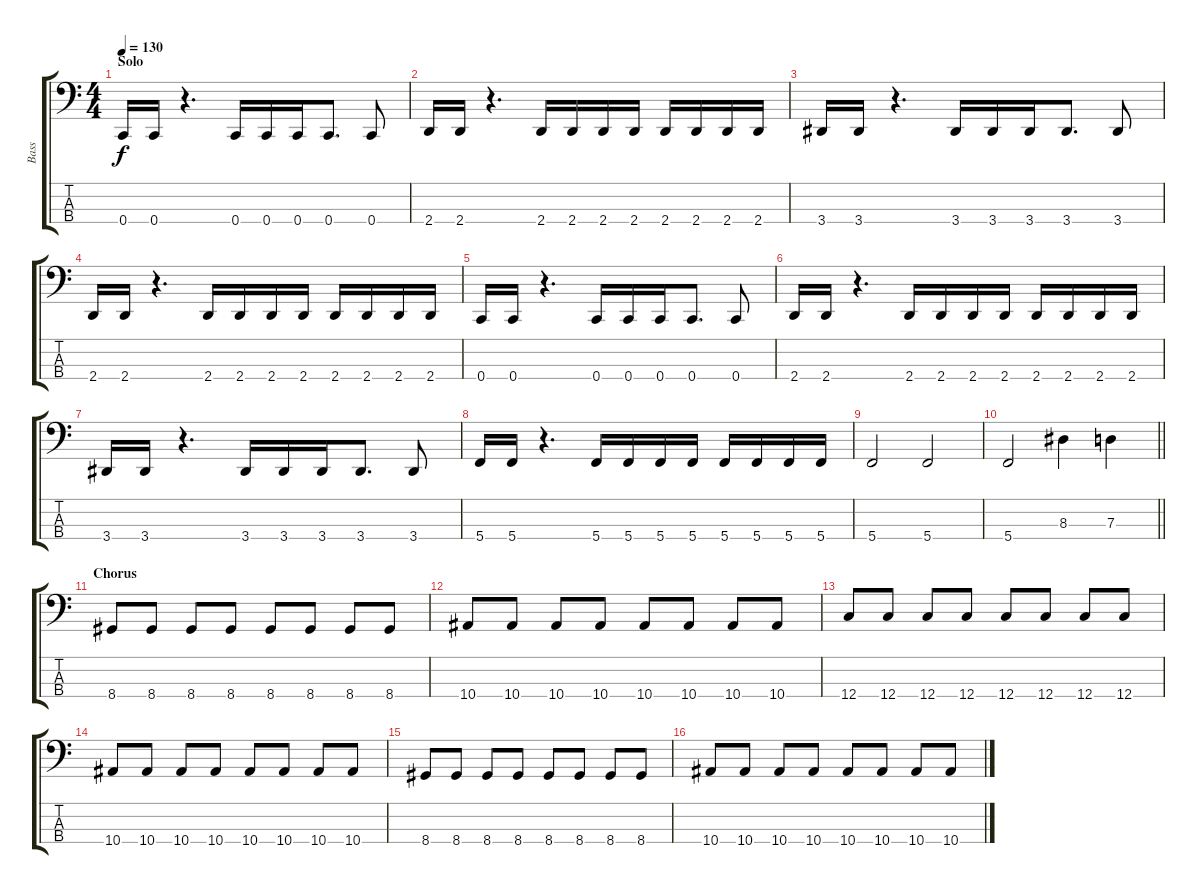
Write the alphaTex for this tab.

\track ("Bass" "Bass") {instrument electricbasspick}
\staff {score tabs}
\tuning (F2 C2 G1 C1) {hide}
\ts (4 4)
\section ("" "Solo")
\tempo 130
\clef f4
\ks c
0.4.16{dy f} 0.4.16 r.4{d} 0.4.16 0.4.16 0.4.16 0.4.8{d} 0.4.8 |
2.4.16 2.4.16 r.4{d} 2.4.16 2.4.16 2.4.16 2.4.16 2.4.16 2.4.16 2.4.16 2.4.16 |
3.4.16 3.4.16 r.4{d} 3.4.16 3.4.16 3.4.16 3.4.8{d} 3.4.8 |
2.4.16 2.4.16 r.4{d} 2.4.16 2.4.16 2.4.16 2.4.16 2.4.16 2.4.16 2.4.16 2.4.16 |
0.4.16 0.4.16 r.4{d} 0.4.16 0.4.16 0.4.16 0.4.8{d} 0.4.8 |
2.4.16 2.4.16 r.4{d} 2.4.16 2.4.16 2.4.16 2.4.16 2.4.16 2.4.16 2.4.16 2.4.16 |
3.4.16 3.4.16 r.4{d} 3.4.16 3.4.16 3.4.16 3.4.8{d} 3.4.8 |
5.4.16 5.4.16 r.4{d} 5.4.16 5.4.16 5.4.16 5.4.16 5.4.16 5.4.16 5.4.16 5.4.16 |
5.4.2 5.4.2 |
\barLineRight lightlight
5.4.2 8.3.4 7.3.4 |
\section ("" "Chorus")
8.4.8 8.4.8 8.4.8 8.4.8 8.4.8 8.4.8 8.4.8 8.4.8 |
10.4.8 10.4.8 10.4.8 10.4.8 10.4.8 10.4.8 10.4.8 10.4.8 |
12.4.8 12.4.8 12.4.8 12.4.8 12.4.8 12.4.8 12.4.8 12.4.8 |
10.4.8 10.4.8 10.4.8 10.4.8 10.4.8 10.4.8 10.4.8 10.4.8 |
8.4.8 8.4.8 8.4.8 8.4.8 8.4.8 8.4.8 8.4.8 8.4.8 |
10.4.8 10.4.8 10.4.8 10.4.8 10.4.8 10.4.8 10.4.8 10.4.8
